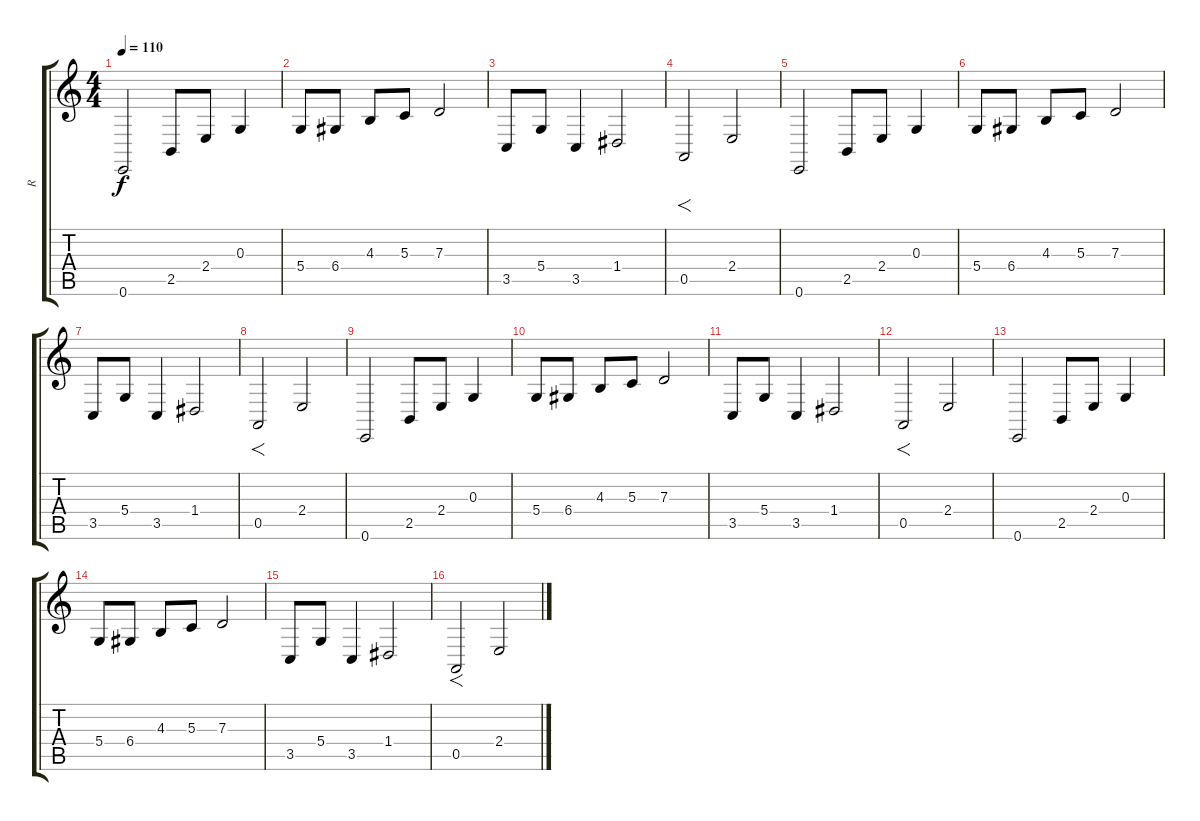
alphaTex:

\track ("R" "R") {instrument fiddle}
\staff {score tabs}
\tuning (E4 B3 G3 D3 A2 E2) {hide}
\ts (4 4)
\tempo 110
\clef g2
\ks c
0.6.2{dy f} 2.5.8 2.4.8 0.3.4 |
5.4.8 6.4.8 4.3.8 5.3.8 7.3.2 |
3.5.8 5.4.8 3.5.4 1.4.2 |
0.5.2{f} 2.4.2 |
0.6.2 2.5.8 2.4.8 0.3.4 |
5.4.8 6.4.8 4.3.8 5.3.8 7.3.2 |
3.5.8 5.4.8 3.5.4 1.4.2 |
0.5.2{f} 2.4.2 |
0.6.2 2.5.8 2.4.8 0.3.4 |
5.4.8 6.4.8 4.3.8 5.3.8 7.3.2 |
3.5.8 5.4.8 3.5.4 1.4.2 |
0.5.2{f} 2.4.2 |
0.6.2 2.5.8 2.4.8 0.3.4 |
5.4.8{volume 0} 6.4.8 4.3.8 5.3.8 7.3.2 |
3.5.8 5.4.8 3.5.4 1.4.2 |
0.5.2{f} 2.4.2
